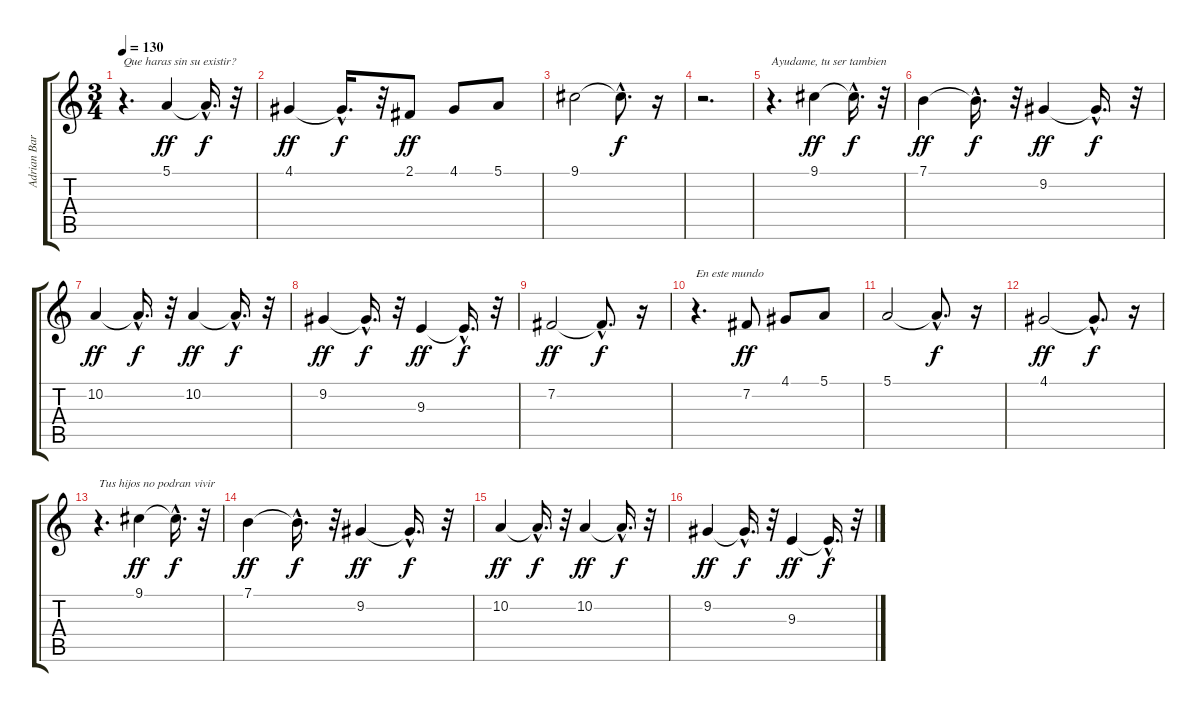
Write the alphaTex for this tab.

\track ("Adrian Barilari" "Adrian Bar") {instrument cello}
\staff {score tabs}
\tuning (E4 B3 G3 D3 A2 E2) {hide}
\ts (3 4)
\tempo 130
\clef g2
\ks c
r.4{d txt "Que haras sin su existir?" dy f} 5.1.4{dy ff} 5.1{hac t}.16{d dy f} r.32 |
4.1.4{dy ff} 4.1{hac t}.16{d dy f} r.32 2.1.8{dy ff} 4.1.8 5.1.8 |
9.1.2 9.1{hac t}.8{d dy f} r.16 |
r.2{d} |
r.4{d txt "Ayudame, tu ser tambien"} 9.1.4{dy ff} 9.1{hac t}.16{d dy f} r.32 |
7.1.4{dy ff} 7.1{hac t}.16{d dy f} r.32 9.2.4{dy ff} 9.2{hac t}.16{d dy f} r.32 |
10.2.4{dy ff} 10.2{hac t}.16{d dy f} r.32 10.2.4{dy ff} 10.2{hac t}.16{d dy f} r.32 |
9.2.4{dy ff} 9.2{hac t}.16{d dy f} r.32 9.3.4{dy ff} 9.3{hac t}.16{d dy f} r.32 |
7.2.2{dy ff} 7.2{hac t}.8{d dy f} r.16 |
r.4{d txt "En este mundo"} 7.2.8{dy ff} 4.1.8 5.1.8 |
5.1.2 5.1{hac t}.8{d dy f} r.16 |
4.1.2{dy ff} 4.1{hac t}.8{d dy f} r.16 |
r.4{d txt "Tus hijos no podran vivir"} 9.1.4{dy ff} 9.1{hac t}.16{d dy f} r.32 |
7.1.4{dy ff} 7.1{hac t}.16{d dy f} r.32 9.2.4{dy ff} 9.2{hac t}.16{d dy f} r.32 |
10.2.4{dy ff} 10.2{hac t}.16{d dy f} r.32 10.2.4{dy ff} 10.2{hac t}.16{d dy f} r.32 |
9.2.4{dy ff} 9.2{hac t}.16{d dy f} r.32 9.3.4{dy ff} 9.3{hac t}.16{d dy f} r.32
